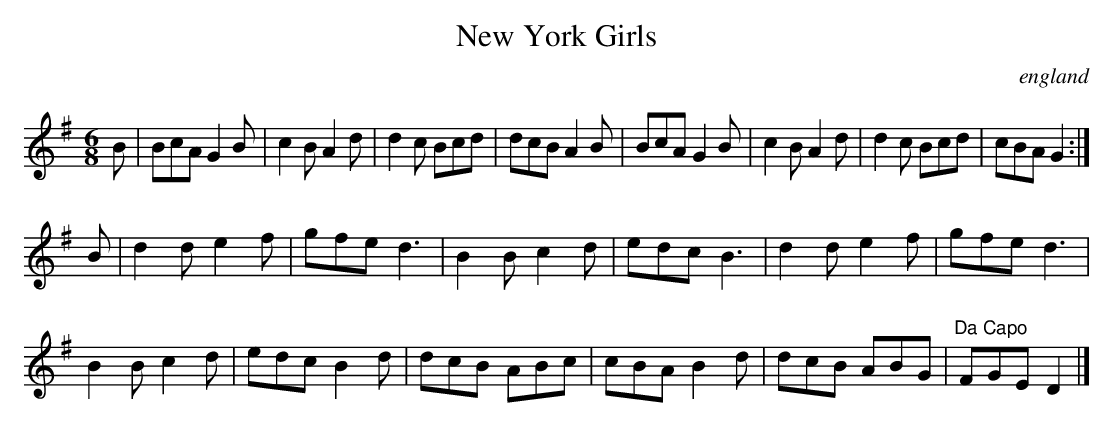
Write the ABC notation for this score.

X:1
T:New York Girls
O:england
M:6/8
K:G
B|\
BcA G2B| c2B A2d| d2c Bcd| dcB A2B|\
BcA G2B| c2B A2d| d2c Bcd| cBA G2:|
B|\
d2d e2f| gfe d3| B2B c2d| edc B3|\
d2d e2f| gfe d3|
B2B c2d| edc B2d|\
dcB ABc| cBA B2d| dcB ABG| "Da Capo" FGE D2 |]
